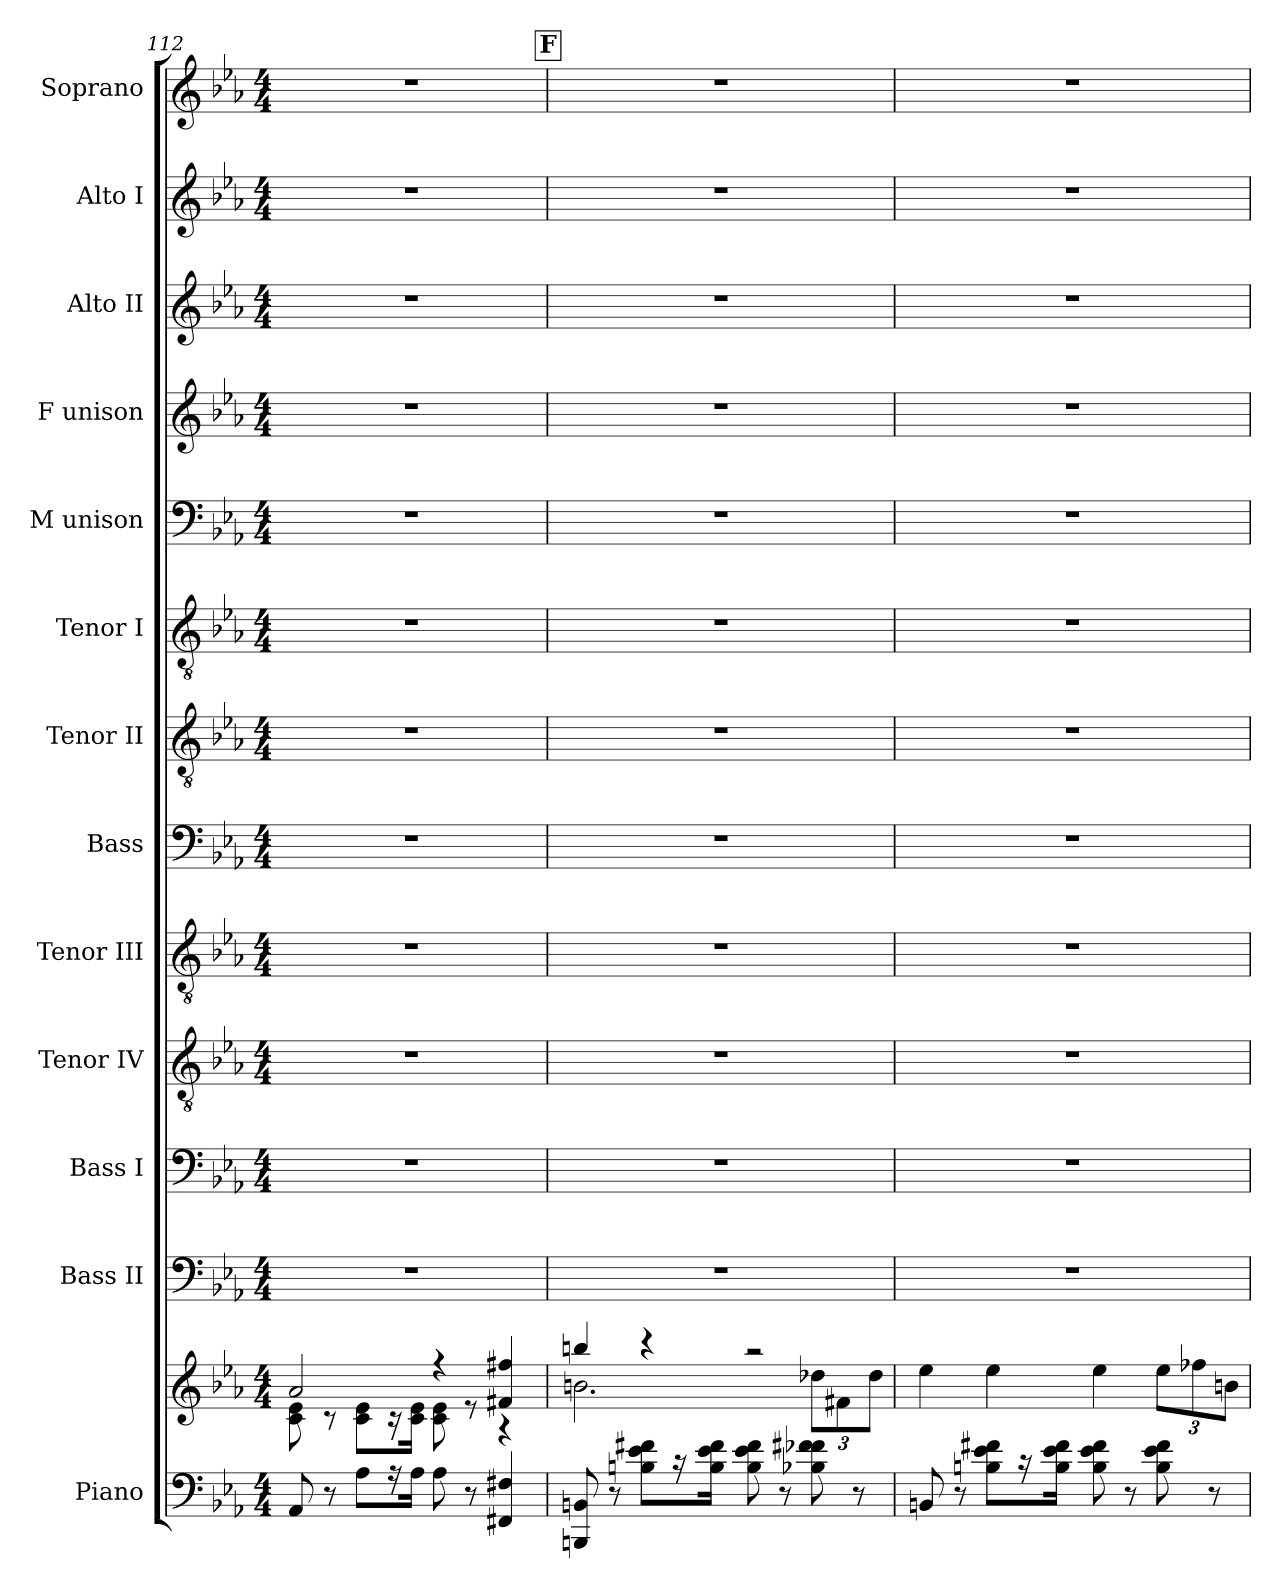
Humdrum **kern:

**kern	**kern	**kern	**kern	**kern	**kern	**kern	**kern	**kern	**kern	**kern	**kern	**kern	**kern
*part13	*part13	*part12	*part11	*part10	*part9	*part8	*part7	*part6	*part5	*part4	*part3	*part2	*part1
*staff14	*staff13	*staff12	*staff11	*staff10	*staff9	*staff8	*staff7	*staff6	*staff5	*staff4	*staff3	*staff2	*staff1
*I"Piano	*	*I"Bass II	*I"Bass I	*I"Tenor IV	*I"Tenor III	*I"Bass	*I"Tenor II	*I"Tenor I	*I"M unison	*I"F unison	*I"Alto II	*I"Alto I	*I"Soprano
*I'Pno.	*	*I'B.II	*I'B.I	*I'T.IV	*I'T.III	*I'B.	*I'T.II	*I'T.I	*I'M.u.	*I'F.u.	*I'A.II	*I'A.I	*I'S.
*clefF4	*clefG2	*clefF4	*clefF4	*clefGv2	*clefGv2	*clefF4	*clefGv2	*clefGv2	*clefF4	*clefG2	*clefG2	*clefG2	*clefG2
*k[b-e-a-]	*k[b-e-a-]	*k[b-e-a-]	*k[b-e-a-]	*k[b-e-a-]	*k[b-e-a-]	*k[b-e-a-]	*k[b-e-a-]	*k[b-e-a-]	*k[b-e-a-]	*k[b-e-a-]	*k[b-e-a-]	*k[b-e-a-]	*k[b-e-a-]
*M4/4	*M4/4	*M4/4	*M4/4	*M4/4	*M4/4	*M4/4	*M4/4	*M4/4	*M4/4	*M4/4	*M4/4	*M4/4	*M4/4
=112	=112	=112	=112	=112	=112	=112	=112	=112	=112	=112	=112	=112	=112
*	*^	*	*	*	*	*	*	*	*	*	*	*	*
8AA-/	2a-/	8c\ 8e-\	1r	1r	1r	1r	1r	1r	1r	1r	1r	1r	1r	1r
8r	.	8r	.	.	.	.	.	.	.	.	.	.	.	.
8A-\L	.	8c\ 8e-\L	.	.	.	.	.	.	.	.	.	.	.	.
16r	.	16r	.	.	.	.	.	.	.	.	.	.	.	.
16A-\Jk	.	16c\ 16e-\Jk	.	.	.	.	.	.	.	.	.	.	.	.
8A-\	4r	8c\ 8e-\	.	.	.	.	.	.	.	.	.	.	.	.
8r	.	8r	.	.	.	.	.	.	.	.	.	.	.	.
4FF#X/ 4F#X/	4f#X/ 4ff#X/	4r	.	.	.	.	.	.	.	.	.	.	.	.
!!LO:REH:place=s1:a:fs=10.9:t=F
=113	=113	=113	=113	=113	=113	=113	=113	=113	=113	=113	=113	=113	=113	=113
8BBBn/ 8BBn/	4bbn/	2.bn\	1r	1r	1r	1r	1r	1r	1r	1r	1r	1r	1r	1r
8r	.	.	.	.	.	.	.	.	.	.	.	.	.	.
8Bn\ 8e-\ 8f#X\L	4r	.	.	.	.	.	.	.	.	.	.	.	.	.
16r	.	.	.	.	.	.	.	.	.	.	.	.	.	.
16B\ 16e-\ 16f#\Jk	.	.	.	.	.	.	.	.	.	.	.	.	.	.
8B\ 8e-\ 8f#\	2r	.	.	.	.	.	.	.	.	.	.	.	.	.
8r	.	.	.	.	.	.	.	.	.	.	.	.	.	.
*	*	*Xbrackettup	*	*	*	*	*	*	*	*	*	*	*	*
8B-X\ 8f-X\ 8f#X\	.	12dd-X\L	.	.	.	.	.	.	.	.	.	.	.	.
.	.	12f#X\	.	.	.	.	.	.	.	.	.	.	.	.
8r	.	.	.	.	.	.	.	.	.	.	.	.	.	.
.	.	12dd-\J	.	.	.	.	.	.	.	.	.	.	.	.
*	*v	*v	*	*	*	*	*	*	*	*	*	*	*	*
=114	=114	=114	=114	=114	=114	=114	=114	=114	=114	=114	=114	=114	=114
8BBn/	4ee-\	1r	1r	1r	1r	1r	1r	1r	1r	1r	1r	1r	1r
8r	.	.	.	.	.	.	.	.	.	.	.	.	.
8Bn\ 8e-\ 8f#X\L	4ee-\	.	.	.	.	.	.	.	.	.	.	.	.
16r	.	.	.	.	.	.	.	.	.	.	.	.	.
16B\ 16e-\ 16f#\Jk	.	.	.	.	.	.	.	.	.	.	.	.	.
8B\ 8e-\ 8f#\	4ee-\	.	.	.	.	.	.	.	.	.	.	.	.
8r	.	.	.	.	.	.	.	.	.	.	.	.	.
8B\ 8e-\ 8f#\	12ee-\L	.	.	.	.	.	.	.	.	.	.	.	.
.	12ff-X\	.	.	.	.	.	.	.	.	.	.	.	.
8r	.	.	.	.	.	.	.	.	.	.	.	.	.
.	12bn\J	.	.	.	.	.	.	.	.	.	.	.	.
=	=	=	=	=	=	=	=	=	=	=	=	=	=
*-	*-	*-	*-	*-	*-	*-	*-	*-	*-	*-	*-	*-	*-
